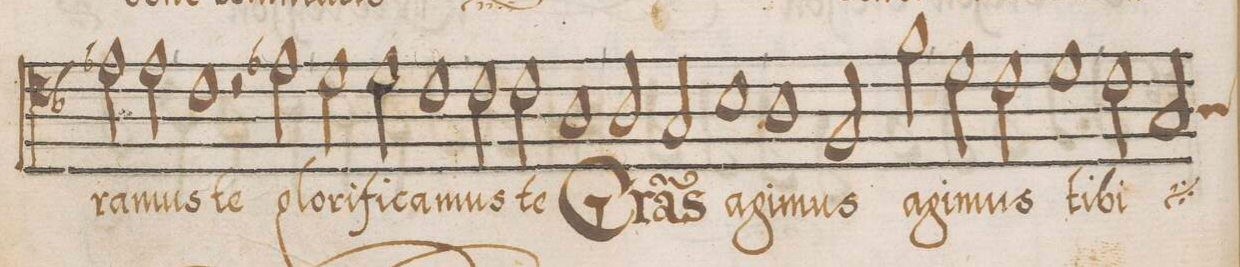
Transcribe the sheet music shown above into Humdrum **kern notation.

**kern	**text
*I"ALTVS	*
*clefC4	*
*k[b-]	*
*met()	*
*M2/1	*
2e-X\	-ra-
2e-\	-mus
=16-	=16-
1c	te
2r	.
2e-X\	glo-
=17-	=17-
2d\	-ri-
2d\	-fi-
1c	-ca-
=18-	=18-
2c\	-mus
2c\	te
1A	Gra-
=19-	=19-
2A/	-(ti-
2G/	-a)s
1B-	a-
=20-	=20-
1A	-gi-
2F/	-mus
2f\	a-
=21-	=21-
2d\	-gi-
2c\	-mus
1d	ti-
=22-	=22-
2c\	-bi
*	*ij
*custos:A	*
2G/	a-
*-	*-
